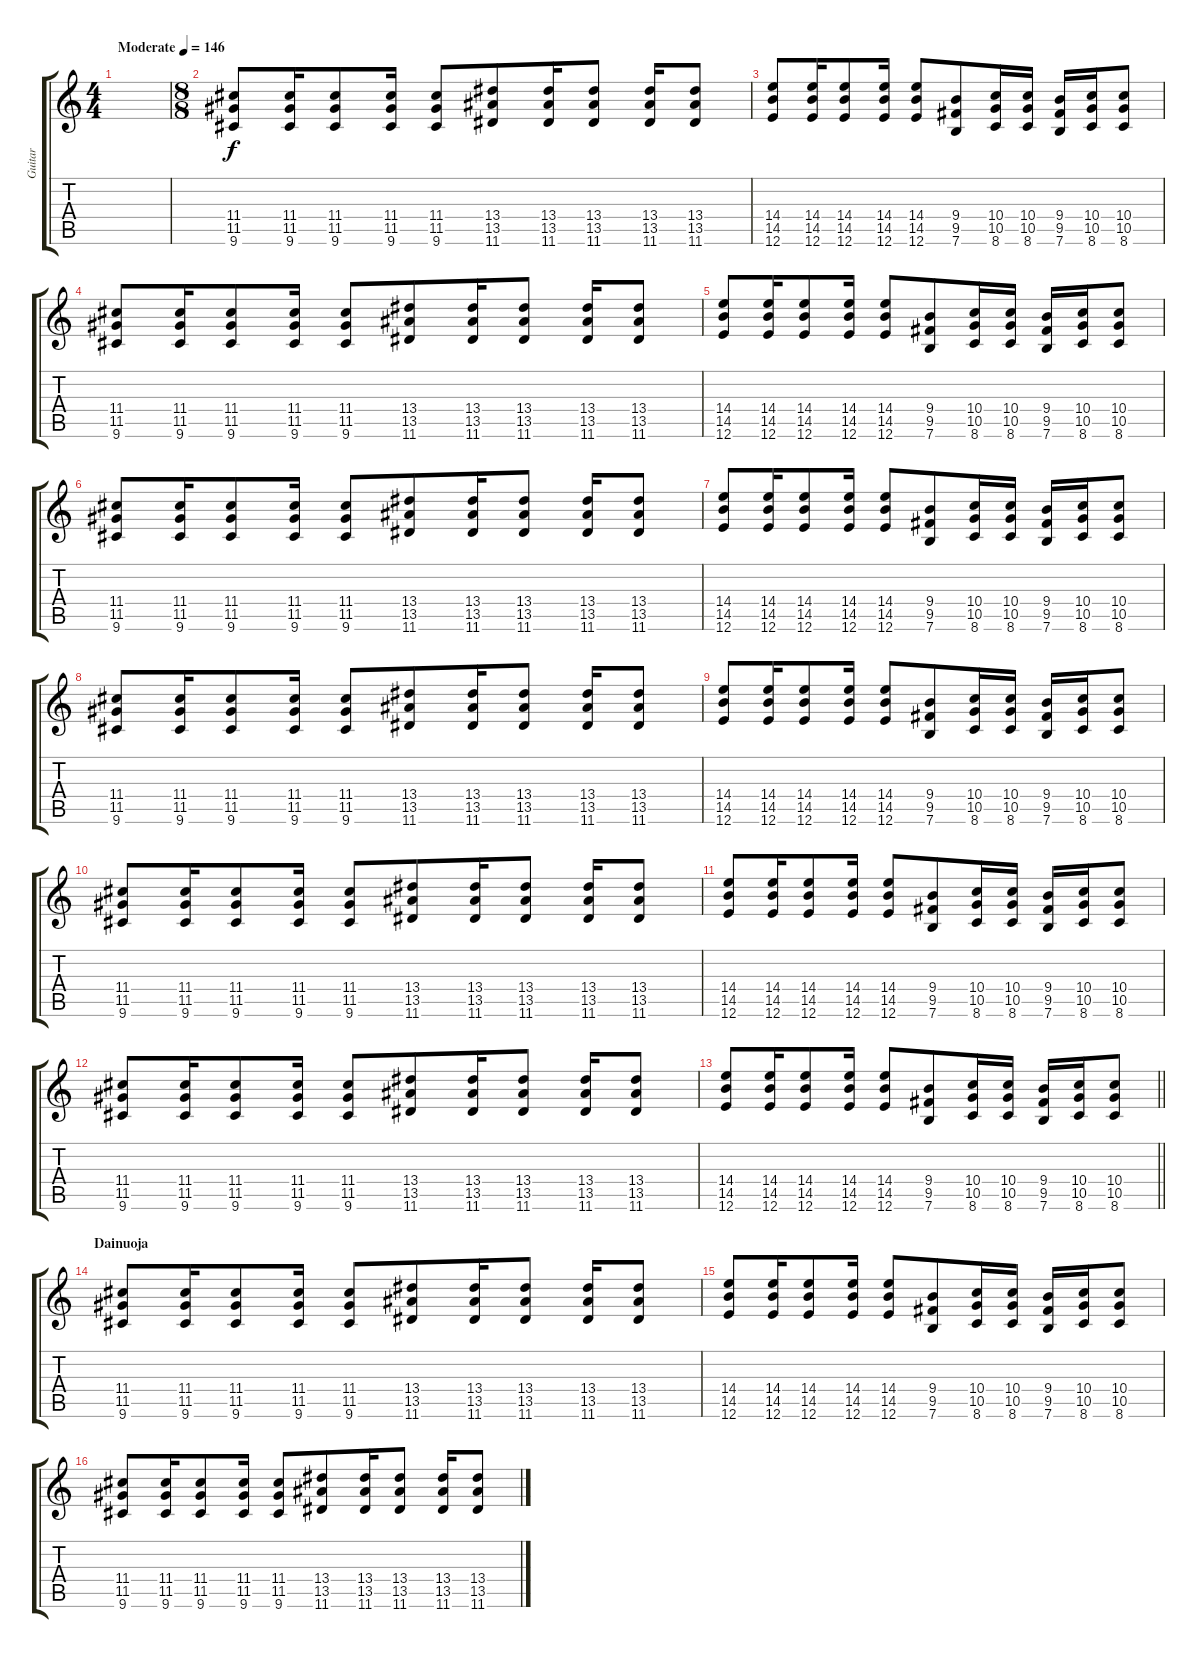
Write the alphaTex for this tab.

\track ("Guitar" "Guitar") {instrument distortionguitar}
\staff {score tabs}
\tuning (E4 B3 G3 D3 A2 E2) {hide}
\ts (4 4)
\tempo (146 "Moderate")
\clef g2
\ks c
|
\ts (8 8)
(11.4 11.5 9.6).8 (11.4 11.5 9.6).16 (11.4 11.5 9.6).8 (11.4 11.5 9.6).16 (11.4 11.5 9.6).8 (13.4 13.5 11.6).8 (13.4 13.5 11.6).16 (13.4 13.5 11.6).8 (13.4 13.5 11.6).16 (13.4 13.5 11.6).8 |
(14.4 14.5 12.6).8 (14.4 14.5 12.6).16 (14.4 14.5 12.6).8 (14.4 14.5 12.6).16 (14.4 14.5 12.6).8 (9.4 9.5 7.6).8 (10.4 10.5 8.6).16 (10.4 10.5 8.6).16 (9.4 9.5 7.6).16 (10.4 10.5 8.6).16 (10.4 10.5 8.6).8 |
(11.4 11.5 9.6).8 (11.4 11.5 9.6).16 (11.4 11.5 9.6).8 (11.4 11.5 9.6).16 (11.4 11.5 9.6).8 (13.4 13.5 11.6).8 (13.4 13.5 11.6).16 (13.4 13.5 11.6).8 (13.4 13.5 11.6).16 (13.4 13.5 11.6).8 |
(14.4 14.5 12.6).8 (14.4 14.5 12.6).16 (14.4 14.5 12.6).8 (14.4 14.5 12.6).16 (14.4 14.5 12.6).8 (9.4 9.5 7.6).8 (10.4 10.5 8.6).16 (10.4 10.5 8.6).16 (9.4 9.5 7.6).16 (10.4 10.5 8.6).16 (10.4 10.5 8.6).8 |
(11.4 11.5 9.6).8 (11.4 11.5 9.6).16 (11.4 11.5 9.6).8 (11.4 11.5 9.6).16 (11.4 11.5 9.6).8 (13.4 13.5 11.6).8 (13.4 13.5 11.6).16 (13.4 13.5 11.6).8 (13.4 13.5 11.6).16 (13.4 13.5 11.6).8 |
(14.4 14.5 12.6).8 (14.4 14.5 12.6).16 (14.4 14.5 12.6).8 (14.4 14.5 12.6).16 (14.4 14.5 12.6).8 (9.4 9.5 7.6).8 (10.4 10.5 8.6).16 (10.4 10.5 8.6).16 (9.4 9.5 7.6).16 (10.4 10.5 8.6).16 (10.4 10.5 8.6).8 |
(11.4 11.5 9.6).8 (11.4 11.5 9.6).16 (11.4 11.5 9.6).8 (11.4 11.5 9.6).16 (11.4 11.5 9.6).8 (13.4 13.5 11.6).8 (13.4 13.5 11.6).16 (13.4 13.5 11.6).8 (13.4 13.5 11.6).16 (13.4 13.5 11.6).8 |
(14.4 14.5 12.6).8 (14.4 14.5 12.6).16 (14.4 14.5 12.6).8 (14.4 14.5 12.6).16 (14.4 14.5 12.6).8 (9.4 9.5 7.6).8 (10.4 10.5 8.6).16 (10.4 10.5 8.6).16 (9.4 9.5 7.6).16 (10.4 10.5 8.6).16 (10.4 10.5 8.6).8 |
(11.4 11.5 9.6).8 (11.4 11.5 9.6).16 (11.4 11.5 9.6).8 (11.4 11.5 9.6).16 (11.4 11.5 9.6).8 (13.4 13.5 11.6).8 (13.4 13.5 11.6).16 (13.4 13.5 11.6).8 (13.4 13.5 11.6).16 (13.4 13.5 11.6).8 |
(14.4 14.5 12.6).8 (14.4 14.5 12.6).16 (14.4 14.5 12.6).8 (14.4 14.5 12.6).16 (14.4 14.5 12.6).8 (9.4 9.5 7.6).8 (10.4 10.5 8.6).16 (10.4 10.5 8.6).16 (9.4 9.5 7.6).16 (10.4 10.5 8.6).16 (10.4 10.5 8.6).8 |
(11.4 11.5 9.6).8 (11.4 11.5 9.6).16 (11.4 11.5 9.6).8 (11.4 11.5 9.6).16 (11.4 11.5 9.6).8 (13.4 13.5 11.6).8 (13.4 13.5 11.6).16 (13.4 13.5 11.6).8 (13.4 13.5 11.6).16 (13.4 13.5 11.6).8 |
\barLineRight lightlight
(14.4 14.5 12.6).8 (14.4 14.5 12.6).16 (14.4 14.5 12.6).8 (14.4 14.5 12.6).16 (14.4 14.5 12.6).8 (9.4 9.5 7.6).8 (10.4 10.5 8.6).16 (10.4 10.5 8.6).16 (9.4 9.5 7.6).16 (10.4 10.5 8.6).16 (10.4 10.5 8.6).8 |
\section ("" "Dainuoja")
(11.4 11.5 9.6).8 (11.4 11.5 9.6).16 (11.4 11.5 9.6).8 (11.4 11.5 9.6).16 (11.4 11.5 9.6).8 (13.4 13.5 11.6).8 (13.4 13.5 11.6).16 (13.4 13.5 11.6).8 (13.4 13.5 11.6).16 (13.4 13.5 11.6).8 |
(14.4 14.5 12.6).8 (14.4 14.5 12.6).16 (14.4 14.5 12.6).8 (14.4 14.5 12.6).16 (14.4 14.5 12.6).8 (9.4 9.5 7.6).8 (10.4 10.5 8.6).16 (10.4 10.5 8.6).16 (9.4 9.5 7.6).16 (10.4 10.5 8.6).16 (10.4 10.5 8.6).8 |
(11.4 11.5 9.6).8 (11.4 11.5 9.6).16 (11.4 11.5 9.6).8 (11.4 11.5 9.6).16 (11.4 11.5 9.6).8 (13.4 13.5 11.6).8 (13.4 13.5 11.6).16 (13.4 13.5 11.6).8 (13.4 13.5 11.6).16 (13.4 13.5 11.6).8
